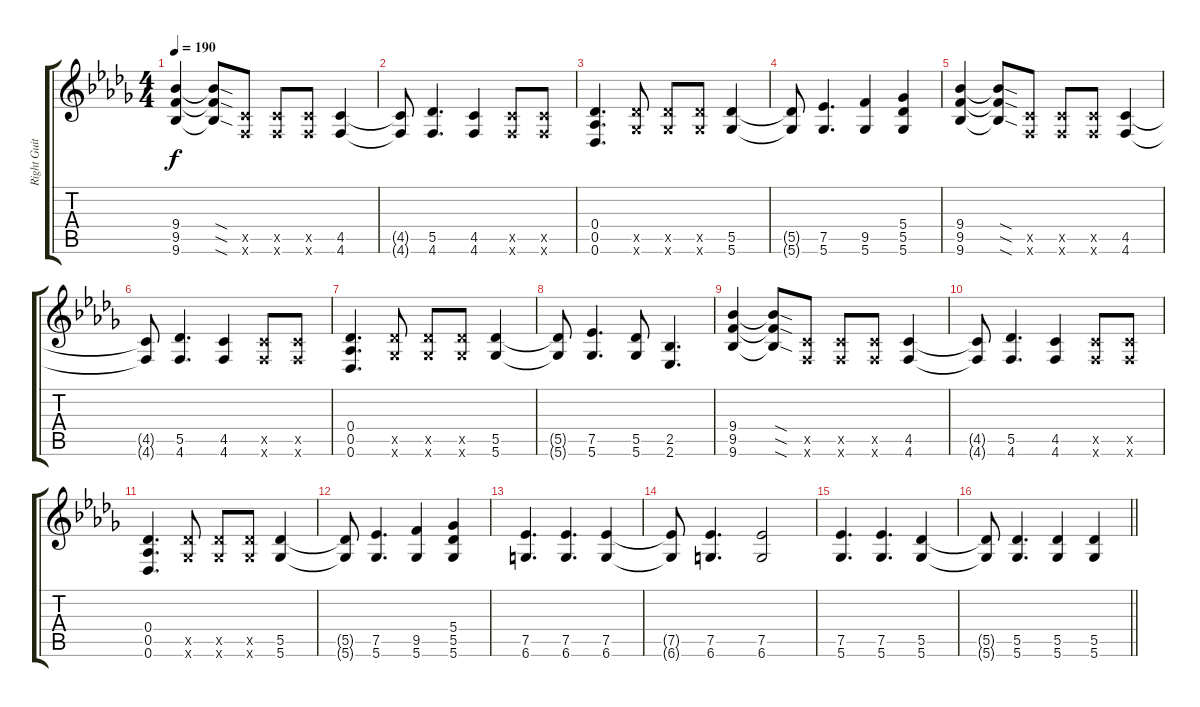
\track ("Right Guitar" "Right Guit") {instrument distortionguitar}
\staff {score tabs}
\tuning (Eb4 Bb3 Gb3 Db3 Ab2 Db2) {hide}
\ts (4 4)
\tempo 190
\clef g2
\ks db
(9.4 9.5 9.6).4{dy f} (9.4{sod t} 9.5{sod t} 9.6{sod t}).8 (4.5{x} 4.6{x}).8 (4.5{x} 4.6{x}).8 (4.5{x} 4.6{x}).8 (4.5 4.6).4 |
(4.5{t} 4.6{t}).8 (5.5 4.6).4{d} (4.5 4.6).4 (4.5{x} 4.6{x}).8 (4.5{x} 4.6{x}).8 |
(0.4 0.5 0.6).4{d} (5.5{x} 5.6{x}).8 (5.5{x} 5.6{x}).8 (5.5{x} 5.6{x}).8 (5.5 5.6).4 |
(5.5{t} 5.6{t}).8 (7.5 5.6).4{d} (9.5 5.6).4 (5.4 5.5 5.6).4 |
(9.4 9.5 9.6).4 (9.4{sod t} 9.5{sod t} 9.6{sod t}).8 (4.5{x} 4.6{x}).8 (4.5{x} 4.6{x}).8 (4.5{x} 4.6{x}).8 (4.5 4.6).4 |
(4.5{t} 4.6{t}).8 (5.5 4.6).4{d} (4.5 4.6).4 (4.5{x} 4.6{x}).8 (4.5{x} 4.6{x}).8 |
(0.4 0.5 0.6).4{d} (5.5{x} 5.6{x}).8 (5.5{x} 5.6{x}).8 (5.5{x} 5.6{x}).8 (5.5 5.6).4 |
(5.5{t} 5.6{t}).8 (7.5 5.6).4{d} (5.5 5.6).8 (2.5 2.6).4{d} |
(9.4 9.5 9.6).4 (9.4{sod t} 9.5{sod t} 9.6{sod t}).8 (4.5{x} 4.6{x}).8 (4.5{x} 4.6{x}).8 (4.5{x} 4.6{x}).8 (4.5 4.6).4 |
(4.5{t} 4.6{t}).8 (5.5 4.6).4{d} (4.5 4.6).4 (4.5{x} 4.6{x}).8 (4.5{x} 4.6{x}).8 |
(0.4 0.5 0.6).4{d} (5.5{x} 5.6{x}).8 (5.5{x} 5.6{x}).8 (5.5{x} 5.6{x}).8 (5.5 5.6).4 |
(5.5{t} 5.6{t}).8 (7.5 5.6).4{d} (9.5 5.6).4 (5.4 5.5 5.6).4 |
(7.5 6.6).4{d} (7.5 6.6).4{d} (7.5 6.6).4 |
(7.5{t} 6.6{t}).8 (7.5 6.6).4{d} (7.5 6.6).2 |
(7.5 5.6).4{d} (7.5 5.6).4{d} (5.5 5.6).4 |
\barLineRight lightlight
(5.5{t} 5.6{t}).8 (5.5 5.6).4{d} (5.5 5.6).4 (5.5 5.6).4
